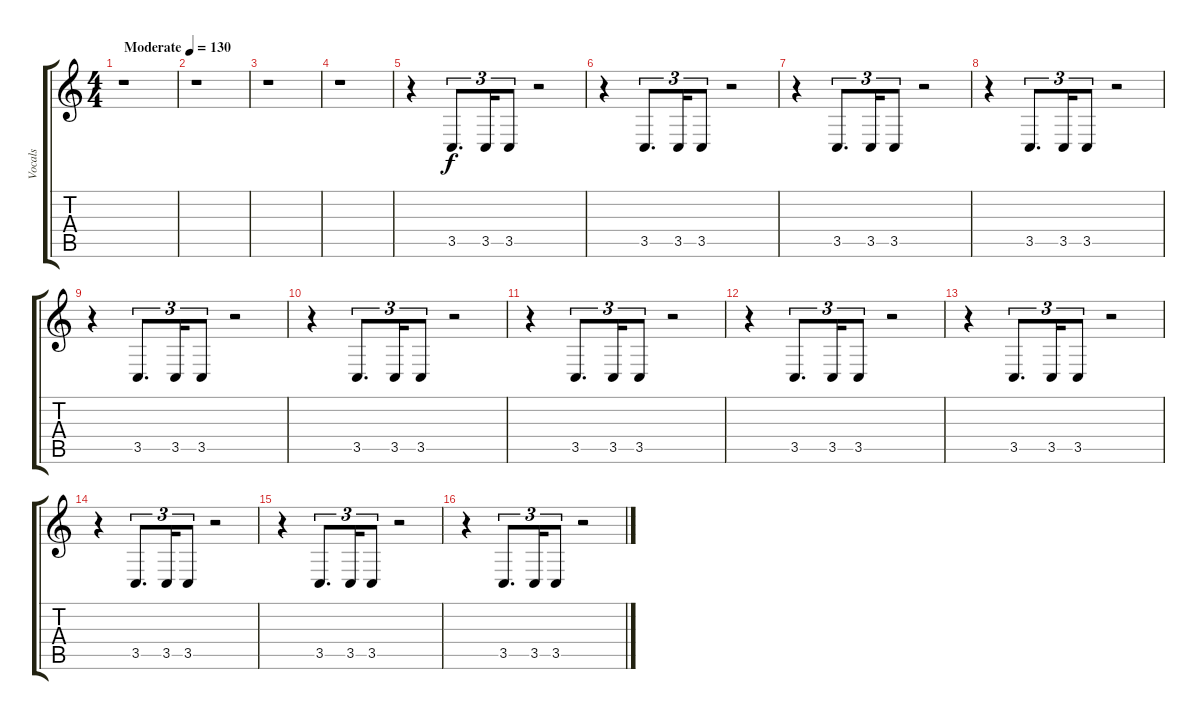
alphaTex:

\track ("Vocals" "Vocals") {instrument clarinet}
\staff {score tabs}
\tuning (E4 B3 G3 D3 A2 E2) {hide}
\ts (4 4)
\tempo (130 "Moderate")
\clef g2
\ks c
r.1{dy f instrument clarinet} |
r.1 |
r.1 |
r.1 |
r.4 3.5.8{d tu (3 2)} 3.5.16{tu (3 2)} 3.5.8{tu (3 2)} r.2 |
r.4 3.5.8{d tu (3 2)} 3.5.16{tu (3 2)} 3.5.8{tu (3 2)} r.2 |
r.4 3.5.8{d tu (3 2)} 3.5.16{tu (3 2)} 3.5.8{tu (3 2)} r.2 |
r.4 3.5.8{d tu (3 2)} 3.5.16{tu (3 2)} 3.5.8{tu (3 2)} r.2 |
r.4 3.5.8{d tu (3 2)} 3.5.16{tu (3 2)} 3.5.8{tu (3 2)} r.2 |
r.4 3.5.8{d tu (3 2)} 3.5.16{tu (3 2)} 3.5.8{tu (3 2)} r.2 |
r.4 3.5.8{d tu (3 2)} 3.5.16{tu (3 2)} 3.5.8{tu (3 2)} r.2 |
r.4 3.5.8{d tu (3 2)} 3.5.16{tu (3 2)} 3.5.8{tu (3 2)} r.2 |
r.4 3.5.8{d tu (3 2)} 3.5.16{tu (3 2)} 3.5.8{tu (3 2)} r.2 |
r.4 3.5.8{d tu (3 2)} 3.5.16{tu (3 2)} 3.5.8{tu (3 2)} r.2 |
r.4 3.5.8{d tu (3 2)} 3.5.16{tu (3 2)} 3.5.8{tu (3 2)} r.2 |
r.4 3.5.8{d tu (3 2)} 3.5.16{tu (3 2)} 3.5.8{tu (3 2)} r.2
